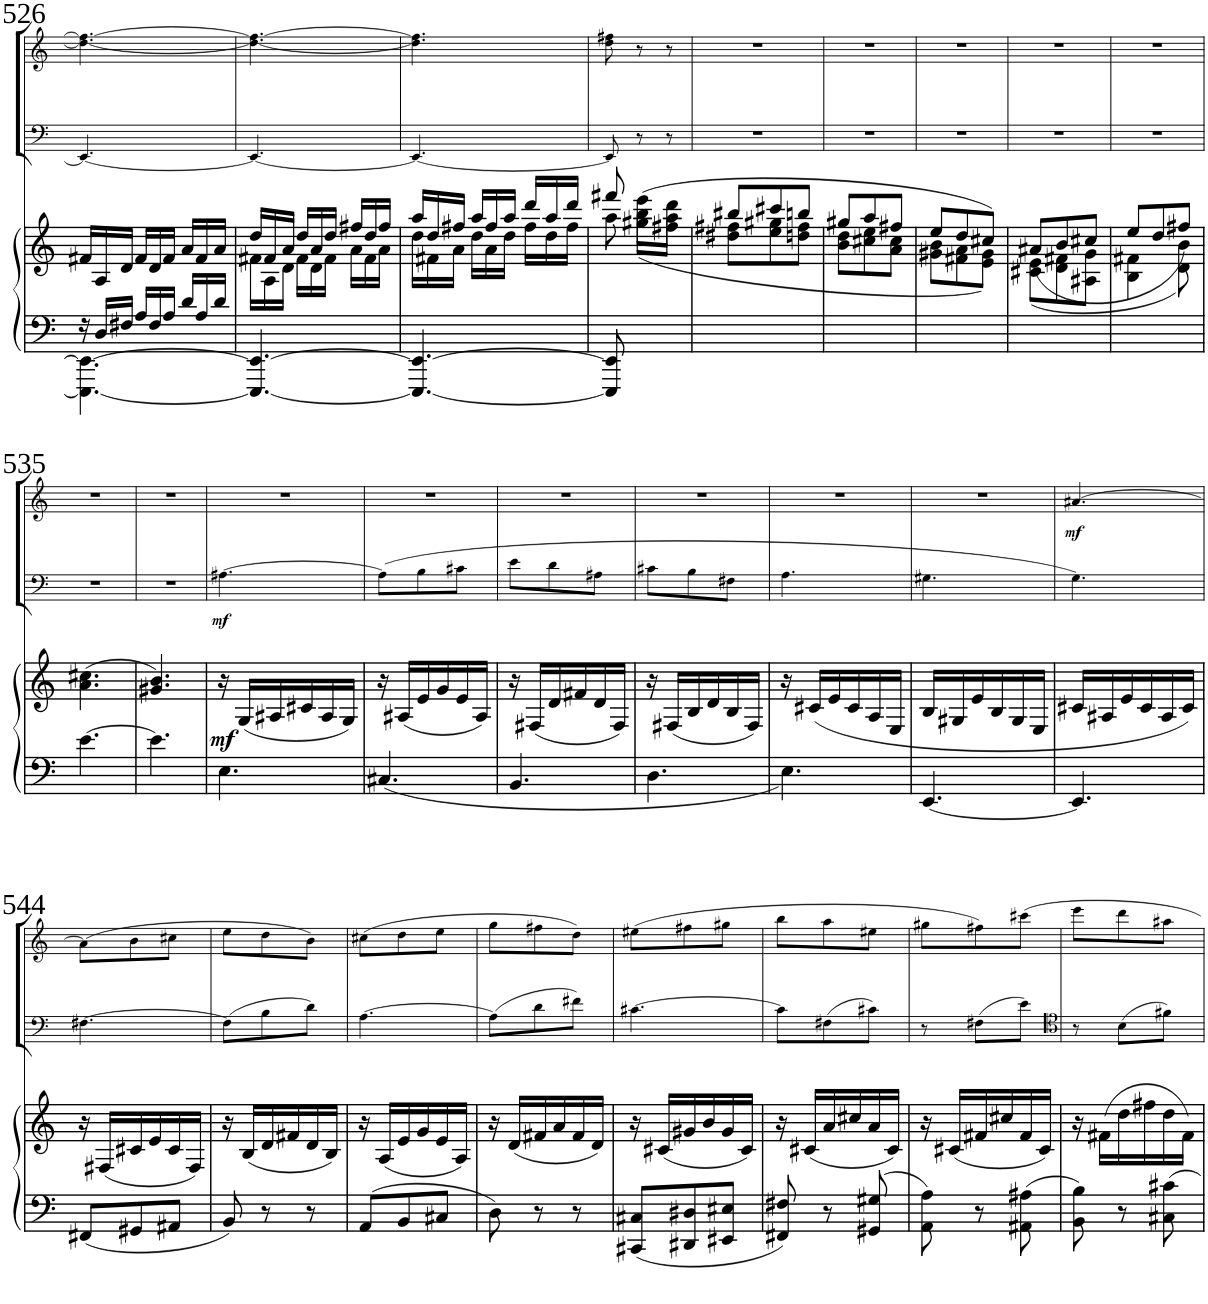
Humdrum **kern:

**kern	**kern	**dynam	**kern	**dynam	**kern	**dynam
*part3	*part3	*part3	*part2	*part2	*part1	*part1
*staff4	*staff3	*staff3/4	*staff2	*staff2	*staff1	*staff1
*I"Piano	*	*	*I"Cello	*	*I"Violin	*
*I'Pno	*	*	*	*	*I'Vln	*
!!LO:PB:g=z
*clefF4	*clefG2	*	*clefF4	*	*clefG2	*
*k[]	*k[]	*	*k[]	*	*k[]	*
*M3/8	*M3/8	*	*M3/8	*	*M3/8	*
=526	=526	=526	=526	=526	=526	=526
*^	*	*	*	*	*	*
*	*	*Xbrackettup	*	*	*	*	*
24r	4.EEE\_ 4.EE\_	24f#X/LL	.	4.EE/_	.	4.dd\_ 4.ff#\_	.
24D/LL	.	24A/	.	.	.	.	.
24F#X/JJ	.	24d/JJ	.	.	.	.	.
*Xbrackettup	*	*	*	*	*	*	*
24A/LL	.	24f#/LL	.	.	.	.	.
24F#/	.	24d/	.	.	.	.	.
24A/JJ	.	24f#/JJ	.	.	.	.	.
24d/LL	.	24a/LL	.	.	.	.	.
24A/	.	24f#/	.	.	.	.	.
24d/JJ	.	24a/JJ	.	.	.	.	.
*v	*v	*	*	*	*	*	*
=527	=527	=527	=527	=527	=527	=527
*	*^	*	*	*	*	*
4.EEE/_ 4.EE/_	24dd/LL	24f#X\LL	.	4.EE/_	.	4.dd\_ 4.ff#\_	.
.	24f#/	24A\	.	.	.	.	.
.	24a/JJ	24d\JJ	.	.	.	.	.
.	24dd/LL	24f#\LL	.	.	.	.	.
.	24a/	24d\	.	.	.	.	.
.	24dd/JJ	24f#\JJ	.	.	.	.	.
.	24ff#X/LL	24a\LL	.	.	.	.	.
.	24dd/	24f#\	.	.	.	.	.
.	24ff#/JJ	24a\JJ	.	.	.	.	.
=528	=528	=528	=528	=528	=528	=528	=528
4.EEE/_ 4.EE/_	24aa/LL	24dd\LL	.	4.EE/_	.	4.dd\] 4.ff#\]	.
.	24dd/	24f#X\	.	.	.	.	.
.	24ff#X/JJ	24a\JJ	.	.	.	.	.
.	24aa/LL	24dd\LL	.	.	.	.	.
.	24ff#/	24a\	.	.	.	.	.
.	24aa/JJ	24dd\JJ	.	.	.	.	.
.	24ddd/LL	24ff#\LL	.	.	.	.	.
.	24aa/	24dd\	.	.	.	.	.
.	24ddd/JJ	24ff#\JJ	.	.	.	.	.
=529	=529	=529	=529	=529	=529	=529	=529
*	*	*^	*	*	*	*	*
8EEE/] 8EE/]	8fff#X/	8aa\	8ryy	.	8EE/]	.	8dd\ 8ff#X\	.
4ryy	(8eee\L	4ryy	(<8gg#X\ 8bb\L	.	8r	.	8r	.
.	8ddd\J	.	8ff#X\ 8aa\J	.	8r	.	8r	.
*	*	*v	*v	*	*	*	*	*
=530	=530	=530	=530	=530	=530	=530	=530
4.ryy	8bb#X/L	8dd#X\ 8ff#X\L	.	4.r	.	4.r	.
.	8ccc#X/	8ee\ 8gg#X\	.	.	.	.	.
.	8bbn/J	8ddn\ 8ff#\J	.	.	.	.	.
=531	=531	=531	=531	=531	=531	=531	=531
4.ryy	8gg#X/L	8b\ 8dd\L	.	4.r	.	4.r	.
.	8aa/	8cc#X\ 8ee\	.	.	.	.	.
.	8ff#X/J	8a\ 8cc#\J	.	.	.	.	.
=532	=532	=532	=532	=532	=532	=532	=532
4.ryy	8ee/L	8g#X\ 8b\L	.	4.r	.	4.r	.
.	8dd/	8f#X\ 8a\	.	.	.	.	.
.	8cc#X/J)	8e\ 8g#\J)	.	.	.	.	.
=533	=533	=533	=533	=533	=533	=533	=533
4.ryy	(8a#X/L	(<8c#X\ 8e\L	.	4.r	.	4.r	.
.	8b/	8d\ 8f#X\	.	.	.	.	.
.	8cc#X/J	8A#X\ 8g\J	.	.	.	.	.
=534	=534	=534	=534	=534	=534	=534	=534
4.ryy	8ee/L	4B\ 4f#X\	.	4.r	.	4.r	.
.	8dd/	.	.	.	.	.	.
.	8ff#X/J)	8d\ 8b\)	.	.	.	.	.
*	*v	*v	*	*	*	*	*
!!LO:LB:g=z
=535	=535	=535	=535	=535	=535	=535
[4.e\	(>4.a\ 4.cc#X\	.	4.r	.	4.r	.
=536	=536	=536	=536	=536	=536	=536
4.e\]	4.g#X/ 4.b/)	.	4.r	.	4.r	.
=537	=537	=537	=537	=537	=537	=537
!	!	!LO:DY:b	!	!LO:DY:b	!	!
4.E\	16r	mf	[4.A#X\	mf	4.r	.
.	(16G/LL	.	.	.	.	.
.	16A#X/	.	.	.	.	.
.	16c#X/	.	.	.	.	.
.	16A#/	.	.	.	.	.
.	16G/JJ)	.	.	.	.	.
=538	=538	=538	=538	=538	=538	=538
4.C#X/	16r	.	(8A#\L]	.	4.r	.
.	(16A#X/LL	.	.	.	.	.
.	16e/	.	8B\	.	.	.
.	16g/	.	.	.	.	.
.	16e/	.	8c#X\J	.	.	.
.	16A#/JJ)	.	.	.	.	.
=539	=539	=539	=539	=539	=539	=539
4.BB/	16r	.	8e\L	.	4.r	.
.	(16F#X/LL	.	.	.	.	.
.	16d/	.	8d\	.	.	.
.	16f#X/	.	.	.	.	.
.	16d/	.	8A#X\J	.	.	.
.	16F#/JJ)	.	.	.	.	.
=540	=540	=540	=540	=540	=540	=540
4.D\	16r	.	8c#X\L	.	4.r	.
.	(16F#X/LL	.	.	.	.	.
.	16B/	.	8B\	.	.	.
.	16d/	.	.	.	.	.
.	16B/	.	8F#X\J	.	.	.
.	16F#/JJ)	.	.	.	.	.
=541	=541	=541	=541	=541	=541	=541
4.E\	16r	.	4.A\	.	4.r	.
.	(<16c#X/LL	.	.	.	.	.
.	16e/	.	.	.	.	.
.	16c#/	.	.	.	.	.
.	16A/	.	.	.	.	.
.	16E/JJ	.	.	.	.	.
=542	=542	=542	=542	=542	=542	=542
[4.EE/	16B/LL	.	4.G#X\	.	4.r	.
.	16G#X/	.	.	.	.	.
.	16e/	.	.	.	.	.
.	16B/	.	.	.	.	.
.	16G#/	.	.	.	.	.
.	16E/JJ	.	.	.	.	.
=543	=543	=543	=543	=543	=543	=543
!	!	!	!	!	!	!LO:DY:b
4.EE/]	16c#X/LL	.	4.G\)	.	[4.a#X/	mf
.	16A#X/	.	.	.	.	.
.	16e/	.	.	.	.	.
.	16c#/	.	.	.	.	.
.	16A#/	.	.	.	.	.
.	16c#/JJ)	.	.	.	.	.
!!LO:LB:g=z
=544	=544	=544	=544	=544	=544	=544
8FF#X/L	16r	.	[4.F#X\	.	(8a#\L]	.
.	(16F#X/LL	.	.	.	.	.
8GG#X/	16c#X/	.	.	.	8b\	.
.	16e/	.	.	.	.	.
8AA#X/J	16c#/	.	.	.	8cc#X\J	.
.	16F#/JJ)	.	.	.	.	.
=545	=545	=545	=545	=545	=545	=545
8BB/	16r	.	(8F#\L]	.	8ee\L	.
.	(16B/LL	.	.	.	.	.
8r	16d/	.	8B\	.	8dd\	.
.	16f#X/	.	.	.	.	.
8r	16d/	.	8d\J)	.	8b\J)	.
.	16B/JJ)	.	.	.	.	.
=546	=546	=546	=546	=546	=546	=546
8AA/L	16r	.	[4.A\	.	(8cc#X\L	.
.	(16A/LL	.	.	.	.	.
8BB/	16e/	.	.	.	8dd\	.
.	16g/	.	.	.	.	.
8C#X/J	16e/	.	.	.	8ee\J	.
.	16A/JJ)	.	.	.	.	.
=547	=547	=547	=547	=547	=547	=547
8D\	16r	.	(8A\L]	.	8gg\L	.
.	(16d/LL	.	.	.	.	.
8r	16f#X/	.	8d\	.	8ff#X\	.
.	16a/	.	.	.	.	.
8r	16f#/	.	8f#X\J)	.	8dd\J)	.
.	16d/JJ)	.	.	.	.	.
=548	=548	=548	=548	=548	=548	=548
8CC#X/ 8C#X/L	16r	.	[4.c#X\	.	(8ee#X\L	.
.	(16c#X/LL	.	.	.	.	.
8DD#X/ 8D#X/	16g#X/	.	.	.	8ff#X\	.
.	16b/	.	.	.	.	.
8EE#X/ 8E#X/J	16g#/	.	.	.	8gg#X\J	.
.	16c#/JJ)	.	.	.	.	.
=549	=549	=549	=549	=549	=549	=549
8FF#X/ 8F#X/	16r	.	8c#\L]	.	8bb\L	.
.	(16c#X/LL	.	.	.	.	.
8r	16a/	.	(8F#X\	.	8aa\	.
.	16cc#X/	.	.	.	.	.
8GG#X/ 8G#X/	16a/	.	8c#X\J)	.	8ee#X\J	.
.	16c#/JJ)	.	.	.	.	.
=550	=550	=550	=550	=550	=550	=550
8AA\ 8A\	16r	.	8r	.	8gg#X\L	.
.	(16c#X/LL	.	.	.	.	.
8r	16f#X/	.	(8F#X\L	.	8ff#X\)	.
.	16cc#X/	.	.	.	.	.
8AA#X\ 8A#X\	16f#/	.	8e\J)	.	8ccc#X\J	.
.	16c#/JJ)	.	.	.	.	.
=551	=551	=551	=551	=551	=551	=551
*	*	*	*clefC4	*	*	*
8BB\ 8B\	16r	.	8r	.	8eee\L	.
.	(16f#X\LL	.	.	.	.	.
8r	16dd\	.	(8B\L	.	8ddd\	.
.	16ff#X\	.	.	.	.	.
8C#X\ 8c#X\	16dd\	.	8f#X\J)	.	8aa#X\J	.
.	16f#\JJ)	.	.	.	.	.
=	=	=	=	=	=	=
*-	*-	*-	*-	*-	*-	*-
